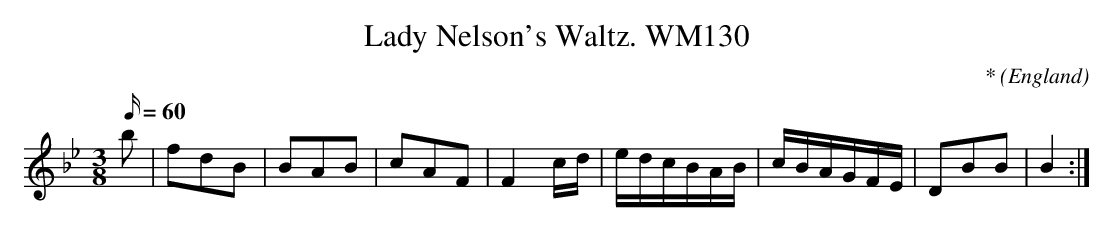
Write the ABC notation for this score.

X:1
T:Lady Nelson's Waltz. WM130
M:3/8
L:1/16
Q:60
C:*
O:England
W:
K:CDor
b2|f2d2B2|B2A2B2|c2A2F2|F4cd|edcBAB|cBAGFE|D2B2B2|B4:|]
